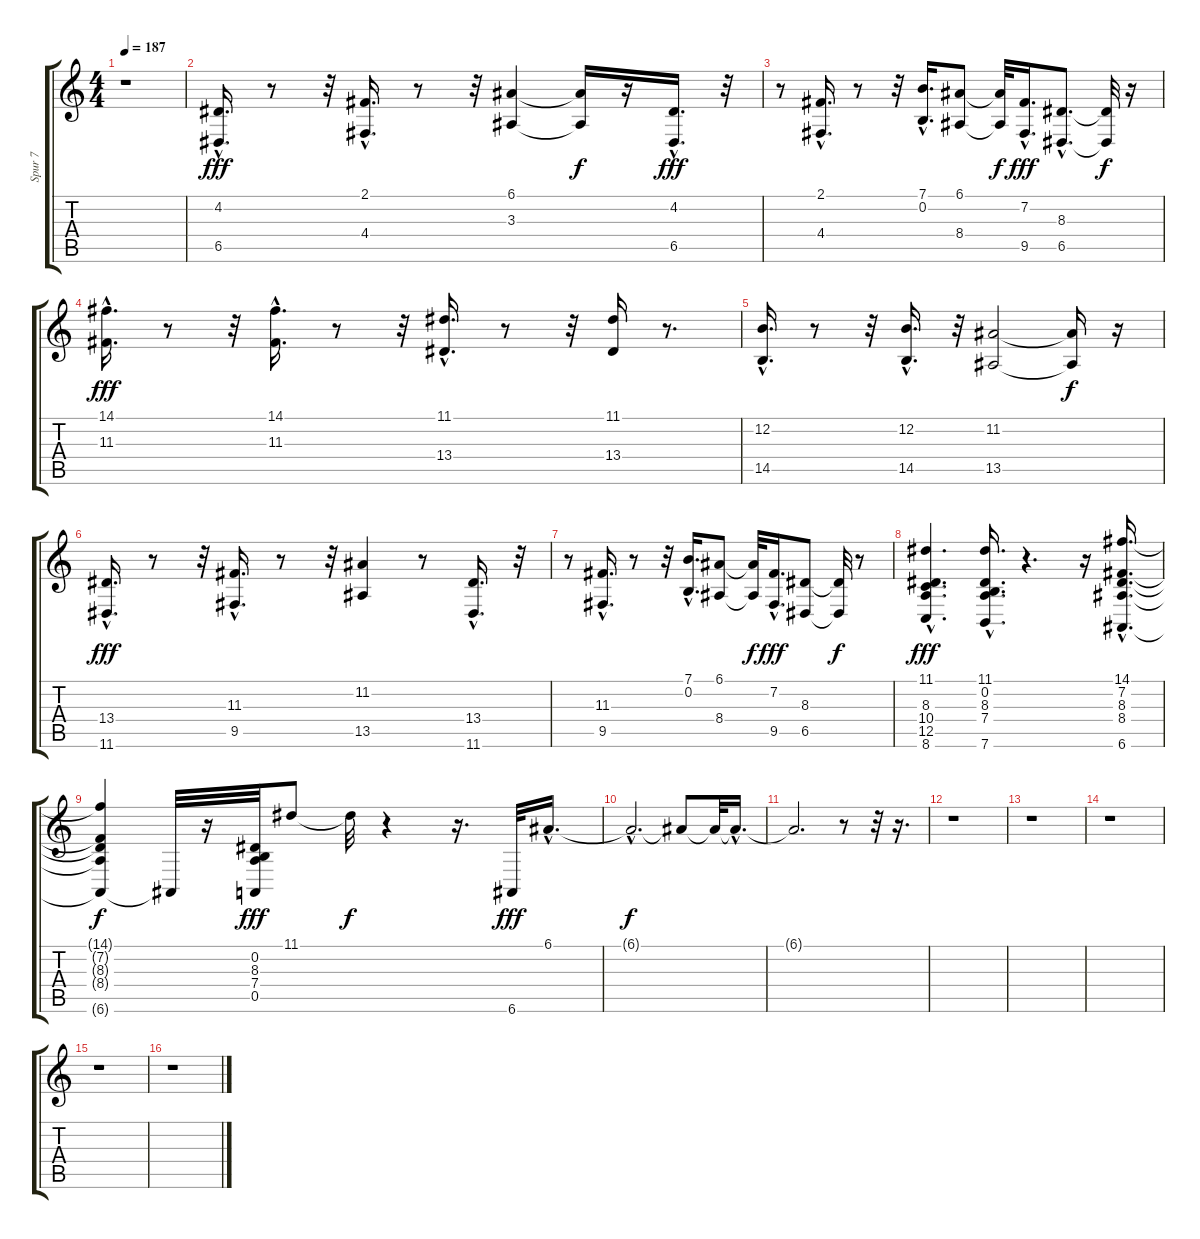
\track ("Spur 7" "Spur 7") {instrument brasssection}
\staff {score tabs}
\tuning (E4 B3 G3 D3 A2 E2) {hide}
\ts (4 4)
\tempo 187
\clef g2
\ks c
r.1{dy fff instrument brasssection} |
(4.2{hac} 6.5{hac}).16{d} r.8 r.32 (2.1{hac} 4.4{hac}).16{d} r.8 r.32 (6.1 3.3).4 (6.1{t} 3.3{t}).16{dy f} r.16 (4.2{hac} 6.5{hac}).16{d dy fff} r.32 |
r.8 (2.1{hac} 4.4{hac}).16{d} r.8 r.32 (7.1{hac} 0.2{hac}).16{d} (6.1 8.4).8 (6.1{t} 8.4{t}).32{dy f} (7.2{hac} 9.5{hac}).16{d dy fff} (8.3{hac} 6.5{hac}).8{d} (8.3{t} 6.5{t}).32{dy f} r.16 |
(14.1{hac} 11.3).16{d dy fff} r.8 r.32 (14.1{hac} 11.3{hac}).16{d} r.8 r.32 (11.1{hac} 13.4{hac}).16{d} r.8 r.32 (11.1 13.4).16 r.8{d} |
(12.2{hac} 14.5{hac}).16{d} r.8 r.32 (12.2{hac} 14.5{hac}).16{d} r.32 (11.2 13.5).2 (11.2{t} 13.5{t}).16{dy f} r.16 |
(13.4{hac} 11.6{hac}).16{d dy fff} r.8 r.32 (11.3{hac} 9.5{hac}).16{d} r.8 r.32 (11.2 13.5).4 r.8 (13.4{hac} 11.6{hac}).16{d} r.32 |
r.8 (11.3{hac} 9.5{hac}).16{d} r.8 r.32 (7.1{hac} 0.2{hac}).16{d} (6.1 8.4).8 (6.1{t} 8.4{t}).32{dy f} (7.2{hac} 9.5{hac}).16{d dy fff} (8.3 6.5).8 (8.3{t} 6.5{t}).32{dy f} r.8 |
(11.1 8.3{hac} 10.4{hac} 12.5{hac} 8.6{hac}).4{d dy fff} (11.1{hac} 0.2{hac} 8.3{hac} 7.4{hac} 7.6{hac}).16{d} r.4{d} r.16 (14.1{hac} 7.2{hac} 8.3{hac} 8.4{hac} 6.6{hac}).16{d} |
(14.1{t} 7.2{t} 8.3{t} 8.4{t} 6.6{t}).4{dy f} 6.6{t}.32 r.16 (0.2 8.3 7.4 0.5).32{dy fff} 11.1.8 11.1{t}.32{dy f} r.4 r.16{d} 6.6.32{dy fff} 6.1{hac}.16{d} |
6.1{hac t}.2{d dy f} 6.1{t}.8 6.1{t}.32 6.1{hac t}.16{d} |
6.1{t}.2{d} r.8 r.32 r.16{d} |
r.1 |
r.1 |
r.1 |
r.1 |
r.1
